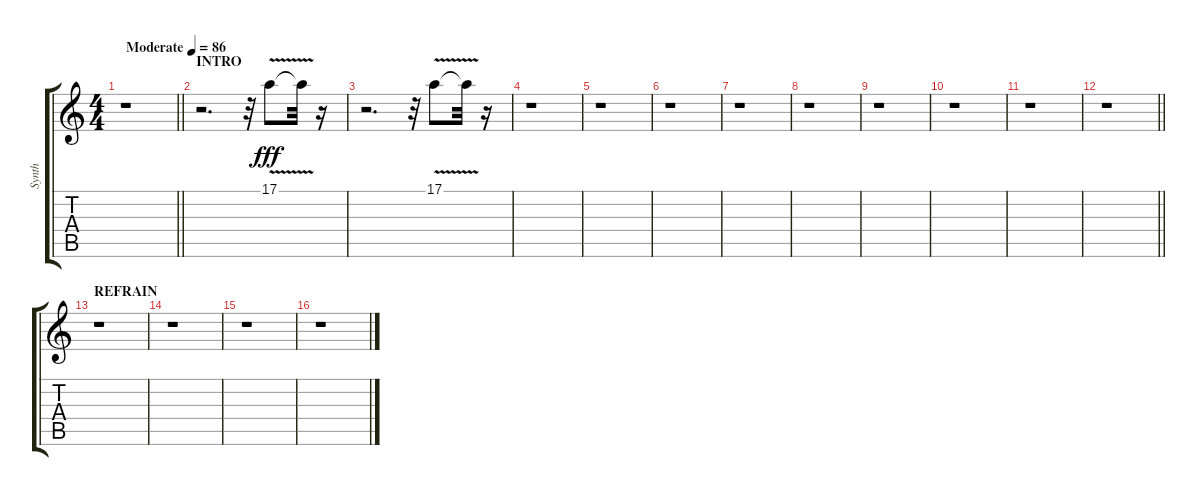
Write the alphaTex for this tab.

\track ("Synth" "Synth") {instrument fx2soundtrack}
\staff {score tabs}
\tuning (E4 B3 G3 D3 A2 E2) {hide}
\ts (4 4)
\tempo (86 "Moderate")
\clef g2
\barLineRight lightlight
\ks c
r.1{dy fff instrument fx2soundtrack} |
\section ("" "INTRO")
r.2{d} r.32 17.1{v}.8 17.1{t}.32 r.16 |
r.2{d} r.32 17.1{v}.8 17.1{t}.32 r.16 |
r.1 |
r.1 |
r.1 |
r.1 |
r.1 |
r.1 |
r.1 |
r.1 |
\barLineRight lightlight
r.1 |
\section ("" "REFRAIN")
r.1 |
r.1 |
r.1 |
r.1
